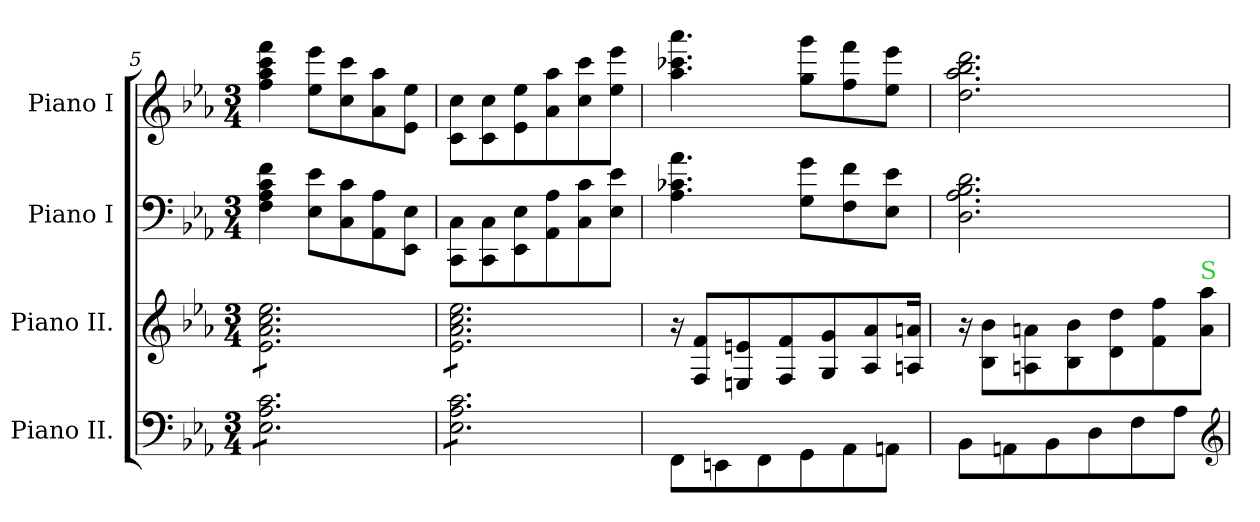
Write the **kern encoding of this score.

**kern	**kern	**kern	**kern
*part4	*part3	*part2	*part1
*staff4	*staff3	*staff2	*staff1
*I"Piano II.	*I"Piano II.	*I"Piano I	*I"Piano I
*clefF4	*clefG2	*clefF4	*clefG2
*k[b-e-a-]	*k[b-e-a-]	*k[b-e-a-]	*k[b-e-a-]
*M3/4	*M3/4	*M3/4	*M3/4
=5	=5	=5	=5
*tremolo	*	*	*
*	*tremolo	*	*
8E-\ 8A-\ 8c\L	8e-\ 8a-\ 8cc\ 8ee-\L	4F\ 4A-\ 4c\ 4f\	4ff\ 4aa-\ 4ccc\ 4fff\
8E-\ 8A-\ 8c\	8e-\ 8a-\ 8cc\ 8ee-\	.	.
8E-\ 8A-\ 8c\	8e-\ 8a-\ 8cc\ 8ee-\	8E-\ 8e-\L	8ee-\ 8eee-\L
8E-\ 8A-\ 8c\	8e-\ 8a-\ 8cc\ 8ee-\	8C\ 8c\	8cc\ 8ccc\
8E-\ 8A-\ 8c\	8e-\ 8a-\ 8cc\ 8ee-\	8AA-\ 8A-\	8a-\ 8aa-\
8E-\ 8A-\ 8c\J	8e-\ 8a-\ 8cc\ 8ee-\J	8EE-\ 8E-\J	8e-\ 8ee-\J
=6	=6	=6	=6
8E-\ 8A-\ 8c\L	8e-\ 8a-\ 8cc\ 8ee-\L	8CC\ 8C\L	8c\ 8cc\L
8E-\ 8A-\ 8c\	8e-\ 8a-\ 8cc\ 8ee-\	8CC\ 8C\	8c\ 8cc\
8E-\ 8A-\ 8c\	8e-\ 8a-\ 8cc\ 8ee-\	8EE-\ 8E-\	8e-\ 8ee-\
8E-\ 8A-\ 8c\	8e-\ 8a-\ 8cc\ 8ee-\	8AA-\ 8A-\	8a-\ 8aa-\
8E-\ 8A-\ 8c\	8e-\ 8a-\ 8cc\ 8ee-\	8C\ 8c\	8cc\ 8ccc\
8E-\ 8A-\ 8c\J	8e-\ 8a-\ 8cc\ 8ee-\J	8E-\ 8e-\J	8ee-\ 8eee-\J
*	*Xtremolo	*	*
*Xtremolo	*	*	*
=7	=7	=7	=7
8FF\L	16r	4.A-\ 4.c-X\ 4.a-\	4.aa-\ 4.ccc-X\ 4.aaa-\
.	8F/ 8f/L	.	.
8EEn\	.	.	.
.	8En/ 8en/	.	.
8FF\	.	.	.
.	8F/ 8f/	.	.
8GG\	.	8G\ 8g\L	8gg\ 8ggg\L
.	8G/ 8g/	.	.
8AA-\	.	8F\ 8f\	8ff\ 8fff\
.	8A-/ 8a-/	.	.
8AAn\J	.	8E-\ 8e-\J	8ee-\ 8eee-\J
.	16An/ 16an/Jk	.	.
=8	=8	=8	=8
8BB-\L	16r	2.D\ 2.A-\ 2.B-\ 2.d\	2.dd\ 2.aa-\ 2.bb-\ 2.ddd\
.	8B-\ 8b-\L	.	.
8AAn\	.	.	.
.	8An\ 8an\	.	.
8BB-\	.	.	.
.	8B-\ 8b-\	.	.
8D\	.	.	.
.	8d\ 8dd\	.	.
8F\	.	.	.
.	8f\ 8ff\	.	.
8A-\J	.	.	.
!	!LO:TX:a:color=limegreen:t=S	!	!
!	!LO:N:vis=8	!	!
.	16a\ 16aa-\J	.	.
*clefG2	*	*	*
=	=	=	=
*-	*-	*-	*-
